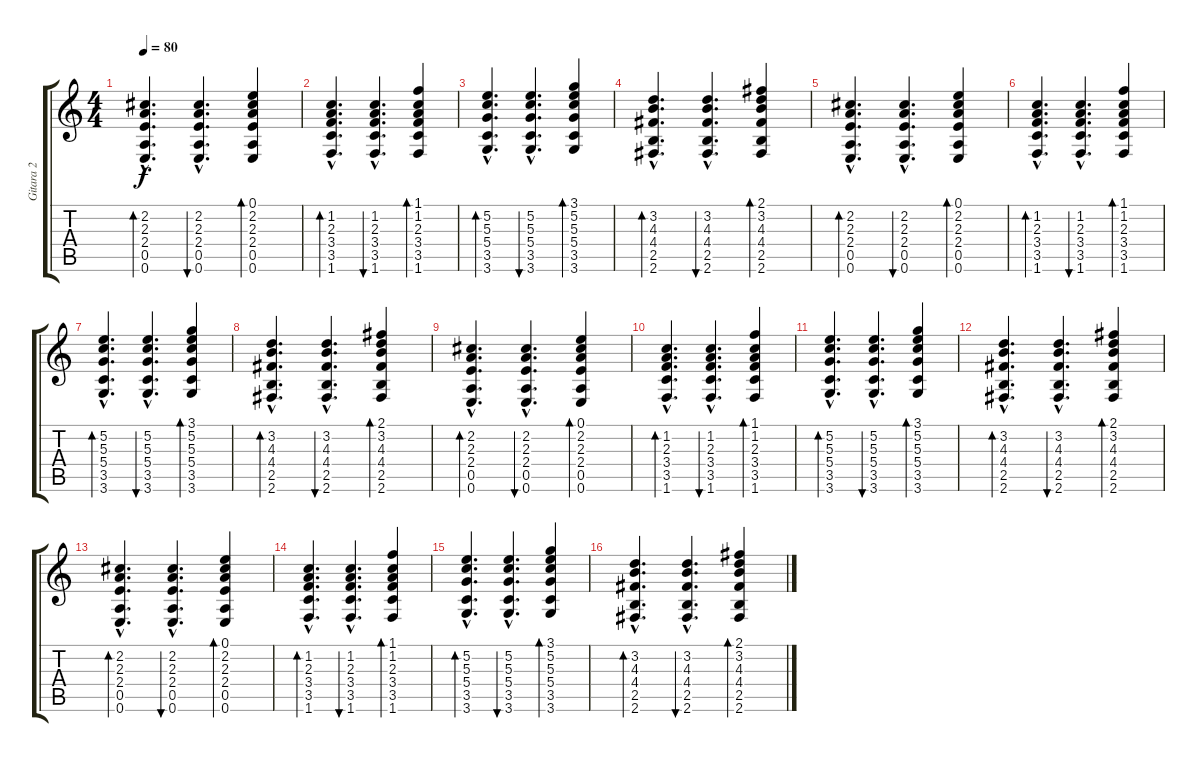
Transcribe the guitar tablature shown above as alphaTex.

\track ("Gitara 2" "Gitara 2") {instrument acousticguitarsteel}
\staff {score tabs}
\tuning (E4 B3 G3 D3 A2 E2) {hide}
\ts (4 4)
\tempo 80
\clef g2
\ks c
(2.2{hac} 2.3{hac} 2.4{hac} 0.5{hac} 0.6{hac}).4{d bd 120 dy f} (2.2{hac} 2.3{hac} 2.4{hac} 0.5{hac} 0.6{hac}).4{d bu 120} (0.1 2.2 2.3 2.4 0.5 0.6).4{bd 120} |
(1.2{hac} 2.3{hac} 3.4{hac} 3.5{hac} 1.6{hac}).4{d bd 120} (1.2{hac} 2.3{hac} 3.4{hac} 3.5{hac} 1.6{hac}).4{d bu 120} (1.1 1.2 2.3 3.4 3.5 1.6).4{bd 120} |
(5.2{hac} 5.3{hac} 5.4{hac} 3.5{hac} 3.6{hac}).4{d bd 120} (5.2{hac} 5.3{hac} 5.4{hac} 3.5{hac} 3.6{hac}).4{d bu 120} (3.1 5.2 5.3 5.4 3.5 3.6).4{bd 120} |
(3.2{hac} 4.3{hac} 4.4{hac} 2.5{hac} 2.6{hac}).4{d bd 120} (3.2{hac} 4.3{hac} 4.4{hac} 2.5{hac} 2.6{hac}).4{d bu 120} (2.1 3.2 4.3 4.4 2.5 2.6).4{bd 120} |
(2.2{hac} 2.3{hac} 2.4{hac} 0.5{hac} 0.6{hac}).4{d bd 120} (2.2{hac} 2.3{hac} 2.4{hac} 0.5{hac} 0.6{hac}).4{d bu 120} (0.1 2.2 2.3 2.4 0.5 0.6).4{bd 120} |
(1.2{hac} 2.3{hac} 3.4{hac} 3.5{hac} 1.6{hac}).4{d bd 120} (1.2{hac} 2.3{hac} 3.4{hac} 3.5{hac} 1.6{hac}).4{d bu 120} (1.1 1.2 2.3 3.4 3.5 1.6).4{bd 120} |
(5.2{hac} 5.3{hac} 5.4{hac} 3.5{hac} 3.6{hac}).4{d bd 120} (5.2{hac} 5.3{hac} 5.4{hac} 3.5{hac} 3.6{hac}).4{d bu 120} (3.1 5.2 5.3 5.4 3.5 3.6).4{bd 120} |
(3.2{hac} 4.3{hac} 4.4{hac} 2.5{hac} 2.6{hac}).4{d bd 120} (3.2{hac} 4.3{hac} 4.4{hac} 2.5{hac} 2.6{hac}).4{d bu 120} (2.1 3.2 4.3 4.4 2.5 2.6).4{bd 120} |
(2.2{hac} 2.3{hac} 2.4{hac} 0.5{hac} 0.6{hac}).4{d bd 120} (2.2{hac} 2.3{hac} 2.4{hac} 0.5{hac} 0.6{hac}).4{d bu 120} (0.1 2.2 2.3 2.4 0.5 0.6).4{bd 120} |
(1.2{hac} 2.3{hac} 3.4{hac} 3.5{hac} 1.6{hac}).4{d bd 120} (1.2{hac} 2.3{hac} 3.4{hac} 3.5{hac} 1.6{hac}).4{d bu 120} (1.1 1.2 2.3 3.4 3.5 1.6).4{bd 120} |
(5.2{hac} 5.3{hac} 5.4{hac} 3.5{hac} 3.6{hac}).4{d bd 120} (5.2{hac} 5.3{hac} 5.4{hac} 3.5{hac} 3.6{hac}).4{d bu 120} (3.1 5.2 5.3 5.4 3.5 3.6).4{bd 120} |
(3.2{hac} 4.3{hac} 4.4{hac} 2.5{hac} 2.6{hac}).4{d bd 120} (3.2{hac} 4.3{hac} 4.4{hac} 2.5{hac} 2.6{hac}).4{d bu 120} (2.1 3.2 4.3 4.4 2.5 2.6).4{bd 120} |
(2.2{hac} 2.3{hac} 2.4{hac} 0.5{hac} 0.6{hac}).4{d bd 120} (2.2{hac} 2.3{hac} 2.4{hac} 0.5{hac} 0.6{hac}).4{d bu 120} (0.1 2.2 2.3 2.4 0.5 0.6).4{bd 120} |
(1.2{hac} 2.3{hac} 3.4{hac} 3.5{hac} 1.6{hac}).4{d bd 120} (1.2{hac} 2.3{hac} 3.4{hac} 3.5{hac} 1.6{hac}).4{d bu 120} (1.1 1.2 2.3 3.4 3.5 1.6).4{bd 120} |
(5.2{hac} 5.3{hac} 5.4{hac} 3.5{hac} 3.6{hac}).4{d bd 120} (5.2{hac} 5.3{hac} 5.4{hac} 3.5{hac} 3.6{hac}).4{d bu 120} (3.1 5.2 5.3 5.4 3.5 3.6).4{bd 120} |
(3.2{hac} 4.3{hac} 4.4{hac} 2.5{hac} 2.6{hac}).4{d bd 120} (3.2{hac} 4.3{hac} 4.4{hac} 2.5{hac} 2.6{hac}).4{d bu 120} (2.1 3.2 4.3 4.4 2.5 2.6).4{bd 120}
